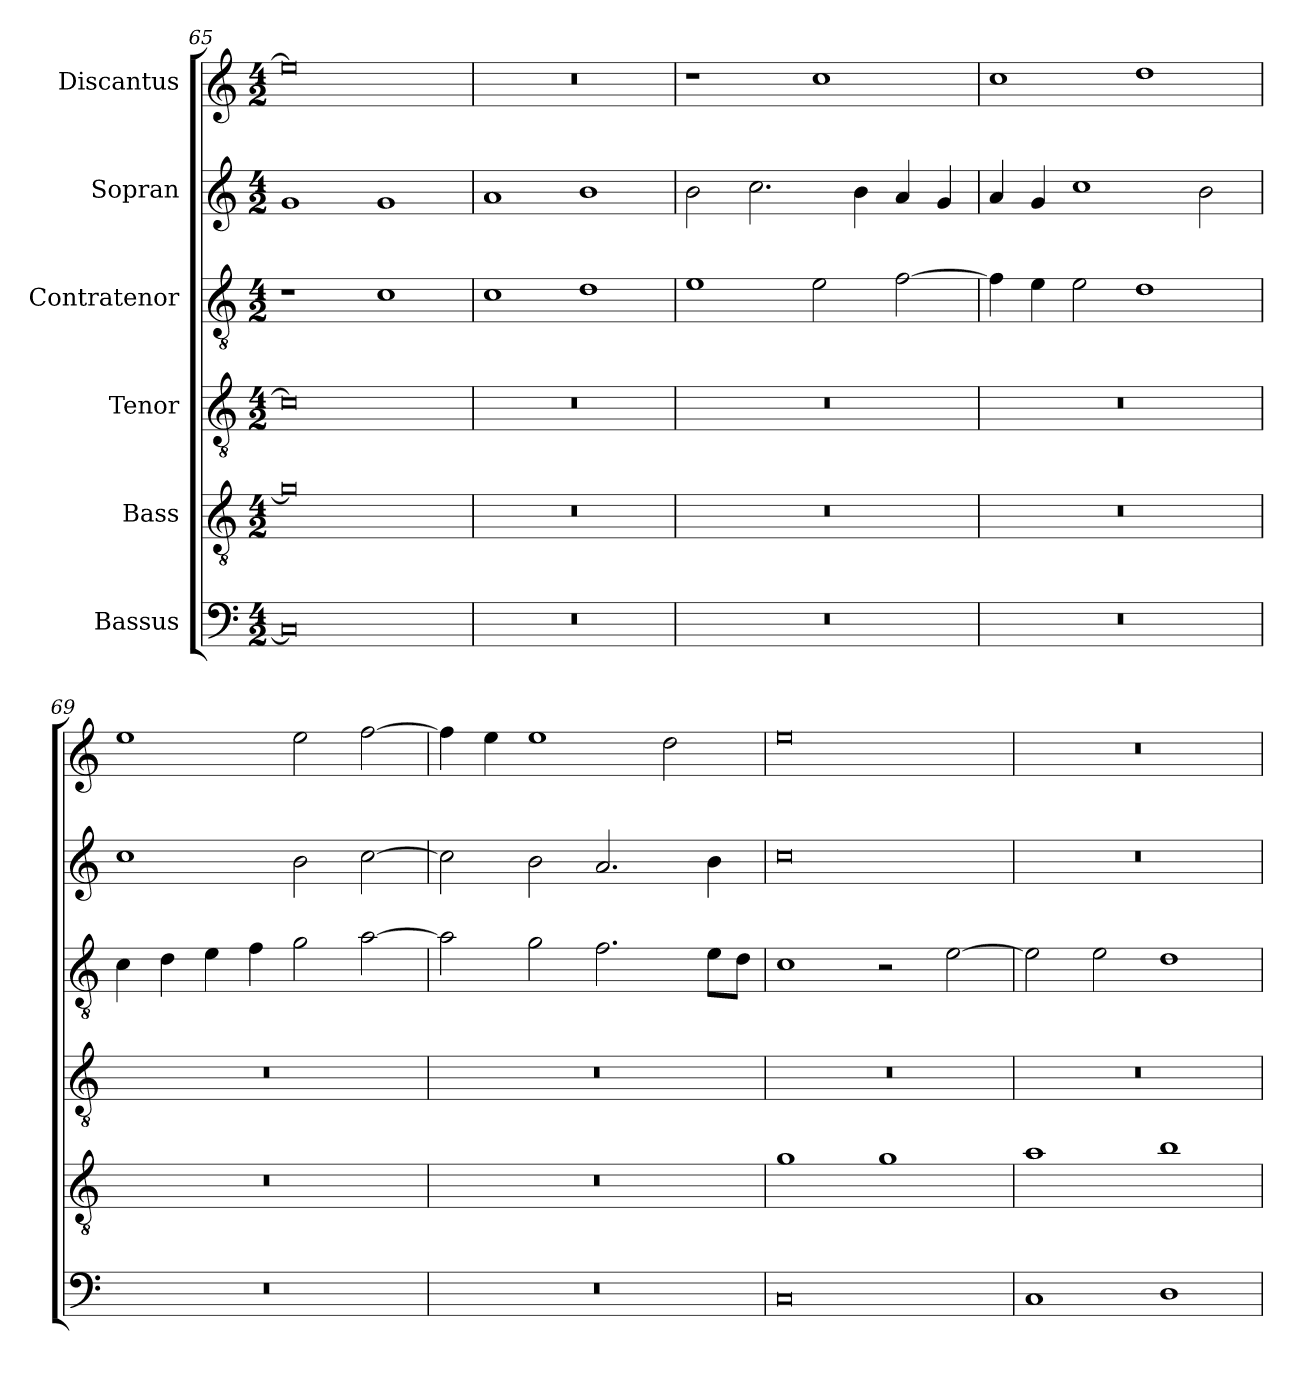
**kern	**kern	**kern	**kern	**kern	**kern
*part6	*part5	*part4	*part3	*part2	*part1
*staff6	*staff5	*staff4	*staff3	*staff2	*staff1
*I"Bassus	*I"Bass	*I"Tenor	*I"Contratenor	*I"Sopran	*I"Discantus
*clefF4	*clefGv2	*clefGv2	*clefGv2	*clefG2	*clefG2
*k[]	*k[]	*k[]	*k[]	*k[]	*k[]
*M4/2	*M4/2	*M4/2	*M4/2	*M4/2	*M4/2
=65	=65	=65	=65	=65	=65
0C/]	0g/]	0c\]	1r	1g/	0ee\]
.	.	.	1c\	1g/	.
=66	=66	=66	=66	=66	=66
0r	0r	0r	1c\	1a/	0r
.	.	.	1d\	1b\	.
=67	=67	=67	=67	=67	=67
0r	0r	0r	1e\	2b\	1r
.	.	.	.	2.cc\	.
.	.	.	2e\	.	1cc\
.	.	.	.	4b\	.
.	.	.	[2f\	4a/	.
.	.	.	.	4g/	.
=68	=68	=68	=68	=68	=68
0r	0r	0r	4f\]	4a/	1cc\
.	.	.	4e\	4g/	.
.	.	.	2e\	1cc\	.
.	.	.	1d\	.	1dd\
.	.	.	.	2b\	.
=69	=69	=69	=69	=69	=69
0r	0r	0r	4c\	1cc\	1ee\
.	.	.	4d\	.	.
.	.	.	4e\	.	.
.	.	.	4f\	.	.
.	.	.	2g\	2b\	2ee\
.	.	.	[2a\	[2cc\	[2ff\
=70	=70	=70	=70	=70	=70
0r	0r	0r	2a\]	2cc\]	4ff\]
.	.	.	.	.	4ee\
.	.	.	2g\	2b\	1ee\
.	.	.	2.f\	2.a/	.
.	.	.	.	.	2dd\
.	.	.	8e\L	4b\	.
.	.	.	8d\J	.	.
=71	=71	=71	=71	=71	=71
0C/	1g/	0r	1c\	0cc\	0ee\
.	1g/	.	2r	.	.
.	.	.	[2e\	.	.
=72	=72	=72	=72	=72	=72
1C/	1a/	0r	2e\]	0r	0r
.	.	.	2e\	.	.
1D\	1b\	.	1d\	.	.
=	=	=	=	=	=
*-	*-	*-	*-	*-	*-
